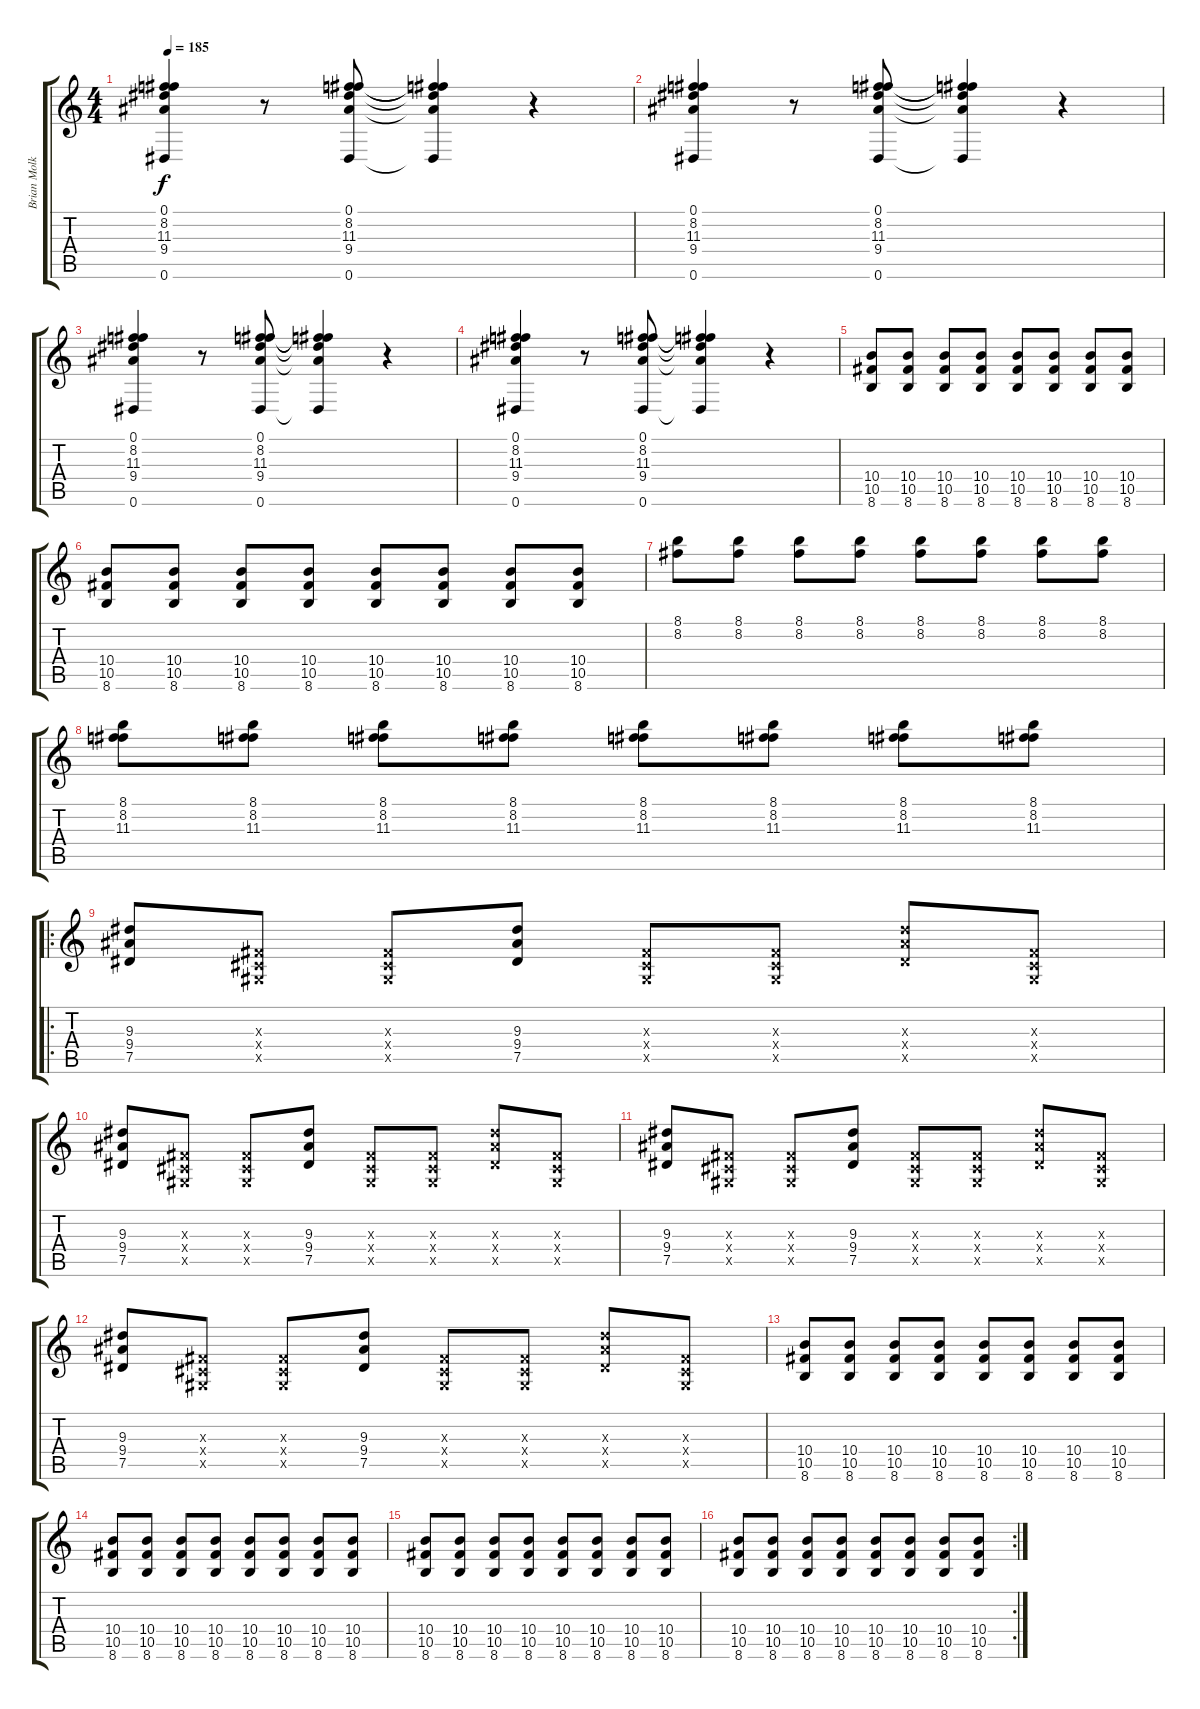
\track ("Brian Molko" "Brian Molk") {instrument overdrivenguitar}
\staff {score tabs}
\tuning (Eb4 Bb3 Gb3 Db3 Ab2 Eb2) {hide}
\ts (4 4)
\tempo 185
\clef g2
\ks c
(0.1 8.2 11.3 9.4 0.6).4{dy f} r.8 (0.1 8.2 11.3 9.4 0.6).8 (0.1{t} 8.2{t} 11.3{t} 9.4{t} 0.6{t}).4 r.4 |
(0.1 8.2 11.3 9.4 0.6).4 r.8 (0.1 8.2 11.3 9.4 0.6).8 (0.1{t} 8.2{t} 11.3{t} 9.4{t} 0.6{t}).4 r.4 |
(0.1 8.2 11.3 9.4 0.6).4 r.8 (0.1 8.2 11.3 9.4 0.6).8 (0.1{t} 8.2{t} 11.3{t} 9.4{t} 0.6{t}).4 r.4 |
(0.1 8.2 11.3 9.4 0.6).4 r.8 (0.1 8.2 11.3 9.4 0.6).8 (0.1{t} 8.2{t} 11.3{t} 9.4{t} 0.6{t}).4 r.4 |
(10.4 10.5 8.6).8 (10.4 10.5 8.6).8 (10.4 10.5 8.6).8 (10.4 10.5 8.6).8 (10.4 10.5 8.6).8 (10.4 10.5 8.6).8 (10.4 10.5 8.6).8 (10.4 10.5 8.6).8 |
(10.4 10.5 8.6).8 (10.4 10.5 8.6).8 (10.4 10.5 8.6).8 (10.4 10.5 8.6).8 (10.4 10.5 8.6).8 (10.4 10.5 8.6).8 (10.4 10.5 8.6).8 (10.4 10.5 8.6).8 |
(8.1 8.2).8 (8.1 8.2).8 (8.1 8.2).8 (8.1 8.2).8 (8.1 8.2).8 (8.1 8.2).8 (8.1 8.2).8 (8.1 8.2).8 |
(8.1 8.2 11.3).8 (8.1 8.2 11.3).8 (8.1 8.2 11.3).8 (8.1 8.2 11.3).8 (8.1 8.2 11.3).8 (8.1 8.2 11.3).8 (8.1 8.2 11.3).8 (8.1 8.2 11.3).8 |
\ro
(9.3 9.4 7.5).8 (0.3{x} 0.4{x} 0.5{x}).8 (0.3{x} 0.4{x} 0.5{x}).8 (9.3 9.4 7.5).8 (0.3{x} 0.4{x} 0.5{x}).8 (0.3{x} 0.4{x} 0.5{x}).8 (9.3{x} 9.4{x} 7.5{x}).8 (0.3{x} 0.4{x} 0.5{x}).8 |
(9.3 9.4 7.5).8 (0.3{x} 0.4{x} 0.5{x}).8 (0.3{x} 0.4{x} 0.5{x}).8 (9.3 9.4 7.5).8 (0.3{x} 0.4{x} 0.5{x}).8 (0.3{x} 0.4{x} 0.5{x}).8 (9.3{x} 9.4{x} 7.5{x}).8 (0.3{x} 0.4{x} 0.5{x}).8 |
(9.3 9.4 7.5).8 (0.3{x} 0.4{x} 0.5{x}).8 (0.3{x} 0.4{x} 0.5{x}).8 (9.3 9.4 7.5).8 (0.3{x} 0.4{x} 0.5{x}).8 (0.3{x} 0.4{x} 0.5{x}).8 (9.3{x} 9.4{x} 7.5{x}).8 (0.3{x} 0.4{x} 0.5{x}).8 |
(9.3 9.4 7.5).8 (0.3{x} 0.4{x} 0.5{x}).8 (0.3{x} 0.4{x} 0.5{x}).8 (9.3 9.4 7.5).8 (0.3{x} 0.4{x} 0.5{x}).8 (0.3{x} 0.4{x} 0.5{x}).8 (9.3{x} 9.4{x} 7.5{x}).8 (0.3{x} 0.4{x} 0.5{x}).8 |
(10.4 10.5 8.6).8 (10.4 10.5 8.6).8 (10.4 10.5 8.6).8 (10.4 10.5 8.6).8 (10.4 10.5 8.6).8 (10.4 10.5 8.6).8 (10.4 10.5 8.6).8 (10.4 10.5 8.6).8 |
(10.4 10.5 8.6).8 (10.4 10.5 8.6).8 (10.4 10.5 8.6).8 (10.4 10.5 8.6).8 (10.4 10.5 8.6).8 (10.4 10.5 8.6).8 (10.4 10.5 8.6).8 (10.4 10.5 8.6).8 |
(10.4 10.5 8.6).8 (10.4 10.5 8.6).8 (10.4 10.5 8.6).8 (10.4 10.5 8.6).8 (10.4 10.5 8.6).8 (10.4 10.5 8.6).8 (10.4 10.5 8.6).8 (10.4 10.5 8.6).8 |
\rc 2
(10.4 10.5 8.6).8 (10.4 10.5 8.6).8 (10.4 10.5 8.6).8 (10.4 10.5 8.6).8 (10.4 10.5 8.6).8 (10.4 10.5 8.6).8 (10.4 10.5 8.6).8 (10.4 10.5 8.6).8
